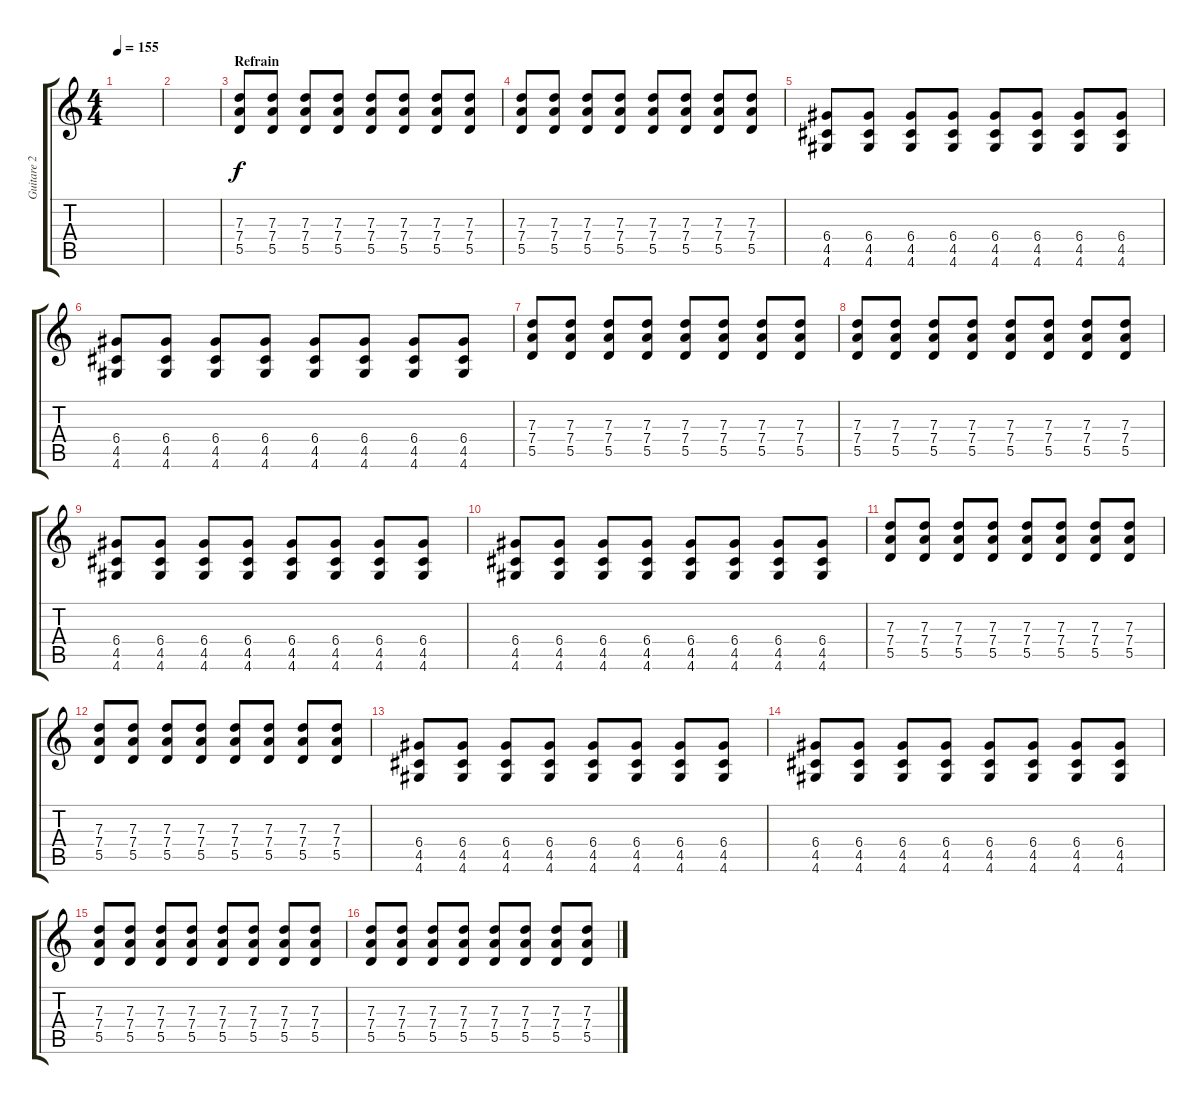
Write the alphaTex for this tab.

\track ("Guitare 2 " "Guitare 2 ") {instrument electricguitarmuted}
\staff {score tabs}
\tuning (E4 B3 G3 D3 A2 E2) {hide}
\ts (4 4)
\tempo 155
\clef g2
\ks c
|
|
\section ("" "Refrain")
(7.3 7.4 5.5).8 (7.3 7.4 5.5).8 (7.3 7.4 5.5).8 (7.3 7.4 5.5).8 (7.3 7.4 5.5).8 (7.3 7.4 5.5).8 (7.3 7.4 5.5).8 (7.3 7.4 5.5).8 |
(7.3 7.4 5.5).8 (7.3 7.4 5.5).8 (7.3 7.4 5.5).8 (7.3 7.4 5.5).8 (7.3 7.4 5.5).8 (7.3 7.4 5.5).8 (7.3 7.4 5.5).8 (7.3 7.4 5.5).8 |
(6.4 4.5 4.6).8 (6.4 4.5 4.6).8 (6.4 4.5 4.6).8 (6.4 4.5 4.6).8 (6.4 4.5 4.6).8 (6.4 4.5 4.6).8 (6.4 4.5 4.6).8 (6.4 4.5 4.6).8 |
(6.4 4.5 4.6).8 (6.4 4.5 4.6).8 (6.4 4.5 4.6).8 (6.4 4.5 4.6).8 (6.4 4.5 4.6).8 (6.4 4.5 4.6).8 (6.4 4.5 4.6).8 (6.4 4.5 4.6).8 |
(7.3 7.4 5.5).8 (7.3 7.4 5.5).8 (7.3 7.4 5.5).8 (7.3 7.4 5.5).8 (7.3 7.4 5.5).8 (7.3 7.4 5.5).8 (7.3 7.4 5.5).8 (7.3 7.4 5.5).8 |
(7.3 7.4 5.5).8 (7.3 7.4 5.5).8 (7.3 7.4 5.5).8 (7.3 7.4 5.5).8 (7.3 7.4 5.5).8 (7.3 7.4 5.5).8 (7.3 7.4 5.5).8 (7.3 7.4 5.5).8 |
(6.4 4.5 4.6).8 (6.4 4.5 4.6).8 (6.4 4.5 4.6).8 (6.4 4.5 4.6).8 (6.4 4.5 4.6).8 (6.4 4.5 4.6).8 (6.4 4.5 4.6).8 (6.4 4.5 4.6).8 |
(6.4 4.5 4.6).8 (6.4 4.5 4.6).8 (6.4 4.5 4.6).8 (6.4 4.5 4.6).8 (6.4 4.5 4.6).8 (6.4 4.5 4.6).8 (6.4 4.5 4.6).8 (6.4 4.5 4.6).8 |
(7.3 7.4 5.5).8 (7.3 7.4 5.5).8 (7.3 7.4 5.5).8 (7.3 7.4 5.5).8 (7.3 7.4 5.5).8 (7.3 7.4 5.5).8 (7.3 7.4 5.5).8 (7.3 7.4 5.5).8 |
(7.3 7.4 5.5).8 (7.3 7.4 5.5).8 (7.3 7.4 5.5).8 (7.3 7.4 5.5).8 (7.3 7.4 5.5).8 (7.3 7.4 5.5).8 (7.3 7.4 5.5).8 (7.3 7.4 5.5).8 |
(6.4 4.5 4.6).8 (6.4 4.5 4.6).8 (6.4 4.5 4.6).8 (6.4 4.5 4.6).8 (6.4 4.5 4.6).8 (6.4 4.5 4.6).8 (6.4 4.5 4.6).8 (6.4 4.5 4.6).8 |
(6.4 4.5 4.6).8 (6.4 4.5 4.6).8 (6.4 4.5 4.6).8 (6.4 4.5 4.6).8 (6.4 4.5 4.6).8 (6.4 4.5 4.6).8 (6.4 4.5 4.6).8 (6.4 4.5 4.6).8 |
(7.3 7.4 5.5).8 (7.3 7.4 5.5).8 (7.3 7.4 5.5).8 (7.3 7.4 5.5).8 (7.3 7.4 5.5).8 (7.3 7.4 5.5).8 (7.3 7.4 5.5).8 (7.3 7.4 5.5).8 |
(7.3 7.4 5.5).8 (7.3 7.4 5.5).8 (7.3 7.4 5.5).8 (7.3 7.4 5.5).8 (7.3 7.4 5.5).8 (7.3 7.4 5.5).8 (7.3 7.4 5.5).8 (7.3 7.4 5.5).8
